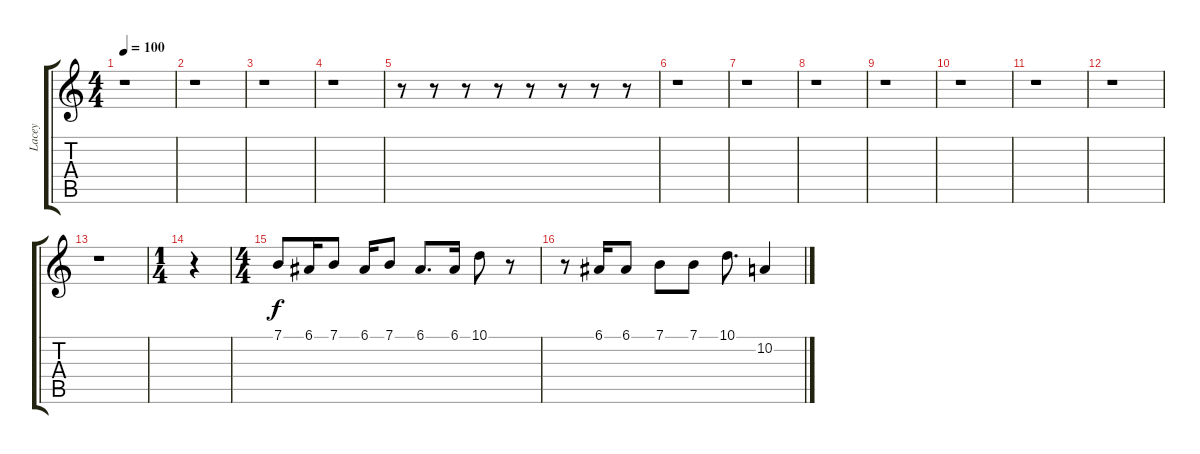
\track ("Lacey" "Lacey") {instrument clarinet}
\staff {score tabs}
\tuning (E4 B3 G3 D3 A2 E2) {hide}
\ts (4 4)
\tempo 100
\clef g2
\ks c
r.1{dy f instrument clarinet} |
r.1 |
r.1 |
r.1 |
r.8 r.8 r.8 r.8 r.8 r.8 r.8 r.8 |
r.1 |
r.1 |
r.1 |
r.1 |
r.1 |
r.1 |
r.1 |
r.1 |
\ts (1 4)
r.4 |
\ts (4 4)
7.1.8 6.1.16 7.1.8 6.1.16 7.1.8 6.1.8{d} 6.1.16 10.1.8 r.8 |
r.8 6.1.16 6.1.8 7.1.8 7.1.8 10.1.8{d} 10.2.4
